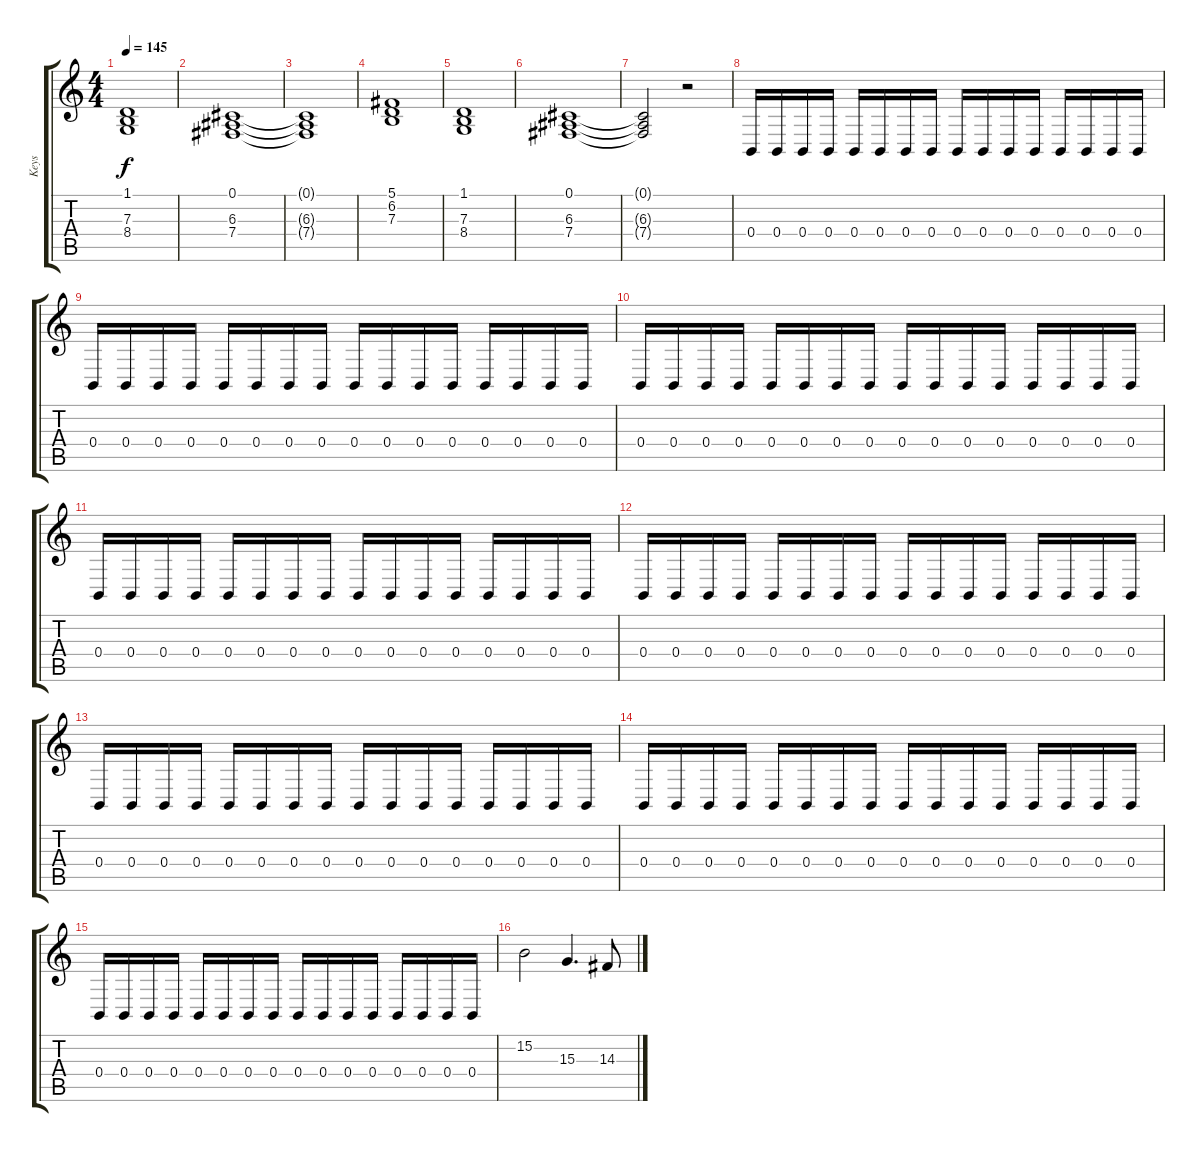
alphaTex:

\track ("Keys" "Keys") {instrument stringensemble1}
\staff {score tabs}
\tuning (Db4 Ab3 E3 B2 Gb2 B1) {hide}
\ts (4 4)
\tempo 145
\clef g2
\ks c
(1.1 7.3 8.4).1{dy f} |
(0.1 6.3 7.4).1 |
(0.1{t} 6.3{t} 7.4{t}).1 |
(5.1 6.2 7.3).1{volume 7 instrument stringensemble1} |
(1.1 7.3 8.4).1 |
(0.1 6.3 7.4).1 |
(0.1{t} 6.3{t} 7.4{t}).2 r.2 |
0.4.16{volume 5 instrument pad3polysynth} 0.4.16 0.4.16 0.4.16 0.4.16 0.4.16 0.4.16 0.4.16 0.4.16 0.4.16 0.4.16 0.4.16 0.4.16 0.4.16 0.4.16 0.4.16 |
0.4.16 0.4.16 0.4.16 0.4.16 0.4.16 0.4.16 0.4.16 0.4.16 0.4.16 0.4.16 0.4.16 0.4.16 0.4.16 0.4.16 0.4.16 0.4.16 |
0.4.16 0.4.16 0.4.16 0.4.16 0.4.16 0.4.16 0.4.16 0.4.16 0.4.16 0.4.16 0.4.16 0.4.16 0.4.16 0.4.16 0.4.16 0.4.16 |
0.4.16 0.4.16 0.4.16 0.4.16 0.4.16 0.4.16 0.4.16 0.4.16 0.4.16 0.4.16 0.4.16 0.4.16 0.4.16 0.4.16 0.4.16 0.4.16 |
0.4.16 0.4.16 0.4.16 0.4.16 0.4.16 0.4.16 0.4.16 0.4.16 0.4.16 0.4.16 0.4.16 0.4.16 0.4.16 0.4.16 0.4.16 0.4.16 |
0.4.16 0.4.16 0.4.16 0.4.16 0.4.16 0.4.16 0.4.16 0.4.16 0.4.16 0.4.16 0.4.16 0.4.16 0.4.16 0.4.16 0.4.16 0.4.16 |
0.4.16 0.4.16 0.4.16 0.4.16 0.4.16 0.4.16 0.4.16 0.4.16 0.4.16 0.4.16 0.4.16 0.4.16 0.4.16 0.4.16 0.4.16 0.4.16 |
0.4.16 0.4.16 0.4.16 0.4.16 0.4.16 0.4.16 0.4.16 0.4.16 0.4.16 0.4.16 0.4.16 0.4.16 0.4.16 0.4.16 0.4.16 0.4.16 |
15.2.2{volume 9 instrument stringensemble1} 15.3.4{d} 14.3.8
